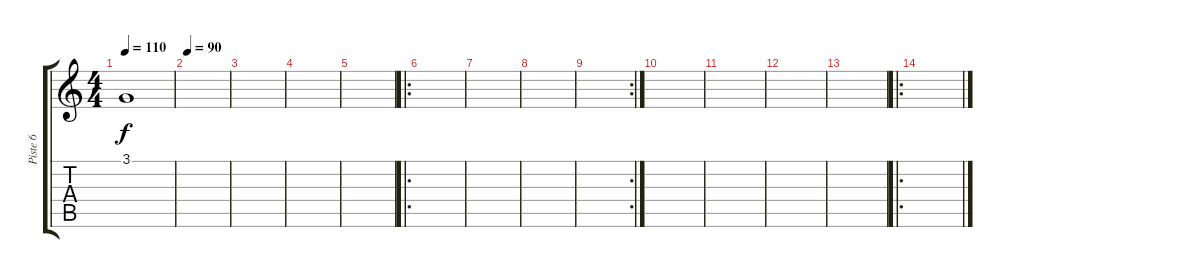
\track ("Piste 6" "Piste 6") {instrument pad4choir}
\staff {score tabs}
\tuning (E4 B3 G3 D3 A2 E2) {hide}
\ts (4 4)
\tempo 110
\clef g2
\ks c
3.1{t}.1{dy f} |
\tempo 90
|
|
|
|
\ro
|
|
|
\rc 2
|
|
|
|
|
\ro
